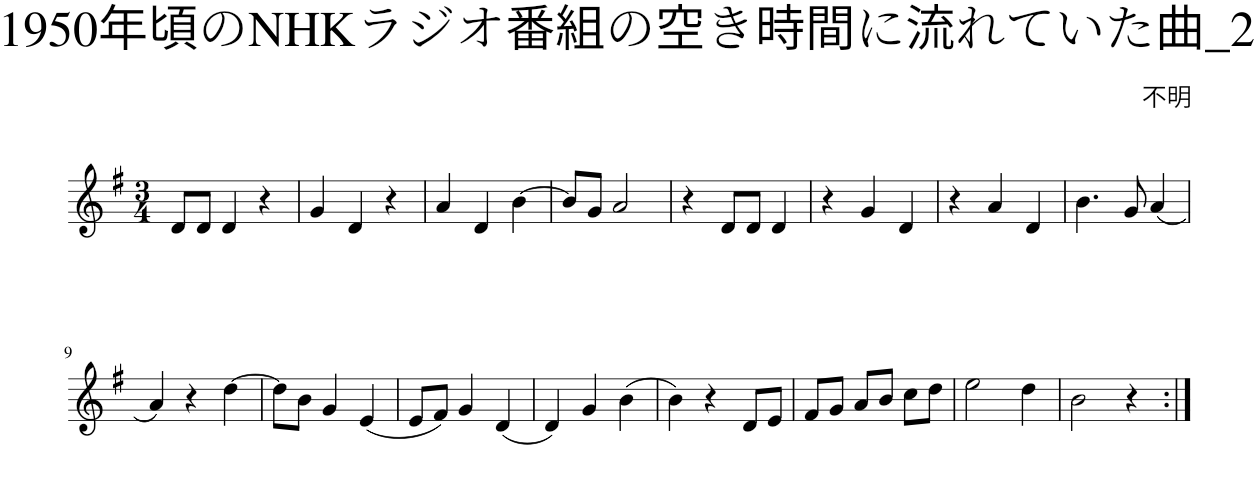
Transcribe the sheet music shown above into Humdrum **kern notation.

**kern
*part1
*staff1
*I"フルート
*clefG2
*k[f#]
*M3/4
=1
8d/L
8d/J
4d/
4r
=2
4g/
4d/
4r
=3
4a/
4d/
[4b\
=4
8b/L]
8g/J
2a/
=5
4r
8d/L
8d/J
4d/
=6
4r
4g/
4d/
=7
4r
4a/
4d/
=8
4.b\
8g/
(4a/
!!LO:LB:g=z
=9
4a/)
4r
[4dd\
=10
8dd\L]
8b\J
4g/
(4e/
=11
8e/L
8f#/J)
4g/
(4d/
=12
4d/)
4g/
(4b\
=13
4b\)
4r
8d/L
8e/J
=14
8f#/L
8g/J
8a/L
8b/J
8cc\L
8dd\J
=15
2ee\
4dd\
=16
2b\
4r
=:|!
*-
